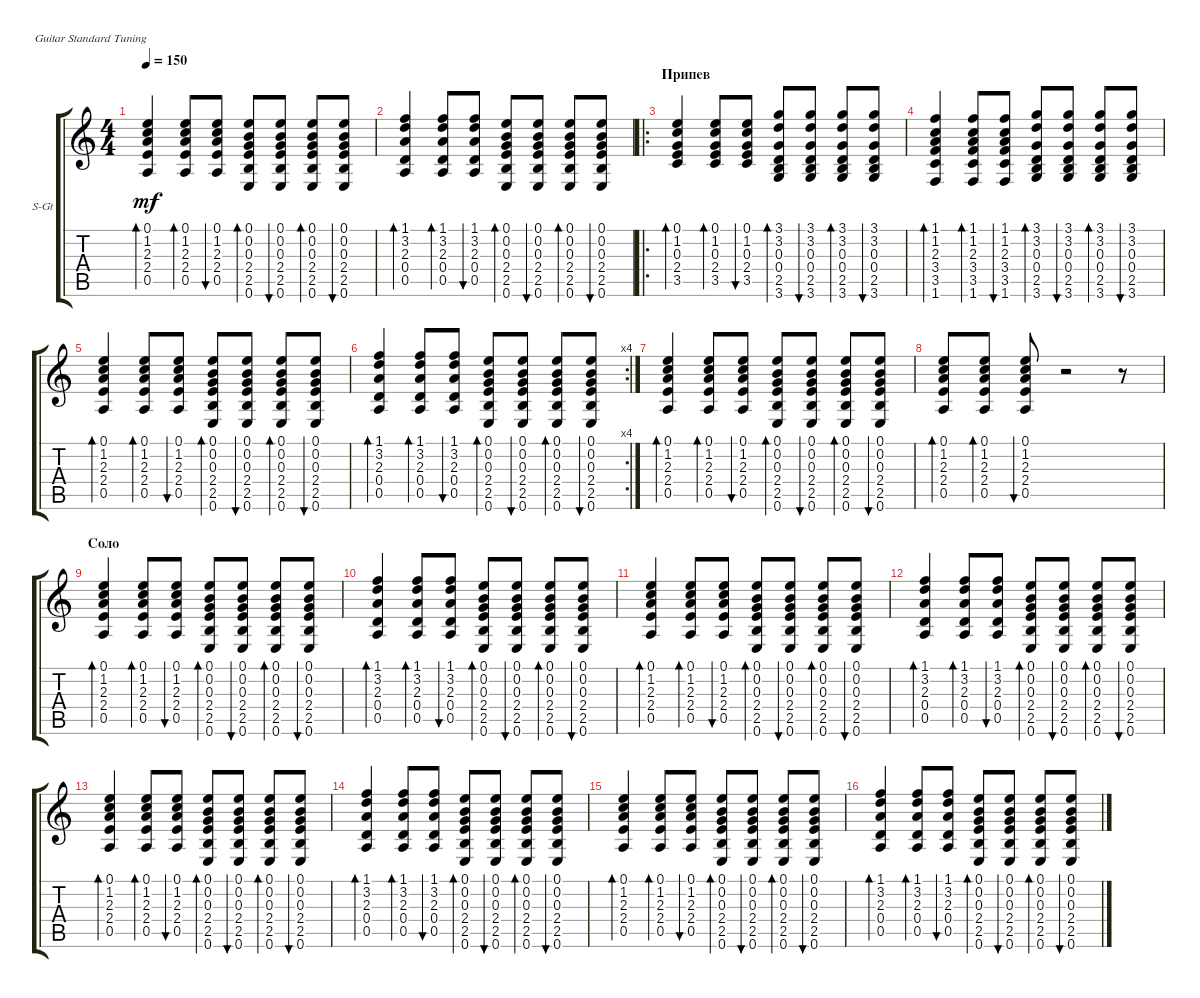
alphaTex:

\defaultSystemsLayout 4
\bracketExtendMode groupsimilarinstruments
\firstSystemTrackNameOrientation horizontal
\otherSystemsTrackNameOrientation horizontal
\track ("Acoustic" "S-Gt") {instrument acousticguitarsteel}
\staff {score tabs}
\tuning (E4 B3 G3 D3 A2 E2)
\ts (4 4)
\tempo 150
\clef g2
\ks c
(0.5 2.4 2.3 1.2 0.1).4{bd 30 dy mf} (0.5 2.4 2.3 1.2 0.1).8{bd 30} (0.5 2.4 2.3 1.2 0.1).8{bu 30} (0.6 2.5 2.4 0.3 0.2 0.1).8{bd 30} (0.6 2.5 2.4 0.3 0.2 0.1).8{bu 30} (0.6 2.5 2.4 0.3 0.2 0.1).8{bd 30} (0.6 2.5 2.4 0.3 0.2 0.1).8{bu 30} |
(0.5 0.4 2.3 3.2 1.1).4{bd 30} (0.5 0.4 2.3 3.2 1.1).8{bd 30} (0.5 0.4 2.3 3.2 1.1).8{bu 30} (0.6 2.5 2.4 0.3 0.2 0.1).8{bd 30} (0.6 2.5 2.4 0.3 0.2 0.1).8{bu 30} (0.6 2.5 2.4 0.3 0.2 0.1).8{bd 30} (0.6 2.5 2.4 0.3 0.2 0.1).8{bu 30} |
\ro
\section ("" "Припев")
(3.5 2.4 0.3 1.2 0.1).4{bd 30} (3.5 2.4 0.3 1.2 0.1).8{bd 30} (3.5 2.4 0.3 1.2 0.1).8{bu 30} (3.6 2.5 0.4 0.3 3.2 3.1).8{bd 30} (3.6 2.5 0.4 0.3 3.2 3.1).8{bu 30} (3.6 2.5 0.4 0.3 3.2 3.1).8{bd 30} (3.6 2.5 0.4 0.3 3.2 3.1).8{bu 30} |
(3.5 3.4 2.3 1.2 1.1 1.6).4{bd 30} (3.5 3.4 2.3 1.2 1.1 1.6).8{bd 30} (3.5 3.4 2.3 1.2 1.1 1.6).8{bu 30} (3.6 2.5 0.4 0.3 3.2 3.1).8{bd 30} (3.6 2.5 0.4 0.3 3.2 3.1).8{bu 30} (3.6 2.5 0.4 0.3 3.2 3.1).8{bd 30} (3.6 2.5 0.4 0.3 3.2 3.1).8{bu 30} |
(0.5 2.4 2.3 1.2 0.1).4{bd 30} (0.5 2.4 2.3 1.2 0.1).8{bd 30} (0.5 2.4 2.3 1.2 0.1).8{bu 30} (0.6 2.5 2.4 0.3 0.2 0.1).8{bd 30} (0.6 2.5 2.4 0.3 0.2 0.1).8{bu 30} (0.6 2.5 2.4 0.3 0.2 0.1).8{bd 30} (0.6 2.5 2.4 0.3 0.2 0.1).8{bu 30} |
\rc 4
(0.5 0.4 2.3 3.2 1.1).4{bd 30} (0.5 0.4 2.3 3.2 1.1).8{bd 30} (0.5 0.4 2.3 3.2 1.1).8{bu 30} (0.6 2.5 2.4 0.3 0.2 0.1).8{bd 30} (0.6 2.5 2.4 0.3 0.2 0.1).8{bu 30} (0.6 2.5 2.4 0.3 0.2 0.1).8{bd 30} (0.6 2.5 2.4 0.3 0.2 0.1).8{bu 30} |
(0.5 2.4 2.3 1.2 0.1).4{bd 30} (0.5 2.4 2.3 1.2 0.1).8{bd 30} (0.5 2.4 2.3 1.2 0.1).8{bu 30} (0.6 2.5 2.4 0.3 0.2 0.1).8{bd 30} (0.6 2.5 2.4 0.3 0.2 0.1).8{bu 30} (0.6 2.5 2.4 0.3 0.2 0.1).8{bd 30} (0.6 2.5 2.4 0.3 0.2 0.1).8{bu 30} |
(0.5 2.4 2.3 1.2 0.1).8{bd 30} (0.5 2.4 2.3 1.2 0.1).8{bd 30} (0.5 2.4 2.3 1.2 0.1).8{bu 30} r.2 r.8 |
\section ("" "Соло")
(0.5 2.4 2.3 1.2 0.1).4{bd 30} (0.5 2.4 2.3 1.2 0.1).8{bd 30} (0.5 2.4 2.3 1.2 0.1).8{bu 30} (0.6 2.5 2.4 0.3 0.2 0.1).8{bd 30} (0.6 2.5 2.4 0.3 0.2 0.1).8{bu 30} (0.6 2.5 2.4 0.3 0.2 0.1).8{bd 30} (0.6 2.5 2.4 0.3 0.2 0.1).8{bu 30} |
(0.5 0.4 2.3 3.2 1.1).4{bd 30} (0.5 0.4 2.3 3.2 1.1).8{bd 30} (0.5 0.4 2.3 3.2 1.1).8{bu 30} (0.6 2.5 2.4 0.3 0.2 0.1).8{bd 30} (0.6 2.5 2.4 0.3 0.2 0.1).8{bu 30} (0.6 2.5 2.4 0.3 0.2 0.1).8{bd 30} (0.6 2.5 2.4 0.3 0.2 0.1).8{bu 30} |
(0.5 2.4 2.3 1.2 0.1).4{bd 30} (0.5 2.4 2.3 1.2 0.1).8{bd 30} (0.5 2.4 2.3 1.2 0.1).8{bu 30} (0.6 2.5 2.4 0.3 0.2 0.1).8{bd 30} (0.6 2.5 2.4 0.3 0.2 0.1).8{bu 30} (0.6 2.5 2.4 0.3 0.2 0.1).8{bd 30} (0.6 2.5 2.4 0.3 0.2 0.1).8{bu 30} |
(0.5 0.4 2.3 3.2 1.1).4{bd 30} (0.5 0.4 2.3 3.2 1.1).8{bd 30} (0.5 0.4 2.3 3.2 1.1).8{bu 30} (0.6 2.5 2.4 0.3 0.2 0.1).8{bd 30} (0.6 2.5 2.4 0.3 0.2 0.1).8{bu 30} (0.6 2.5 2.4 0.3 0.2 0.1).8{bd 30} (0.6 2.5 2.4 0.3 0.2 0.1).8{bu 30} |
(0.5 2.4 2.3 1.2 0.1).4{bd 30} (0.5 2.4 2.3 1.2 0.1).8{bd 30} (0.5 2.4 2.3 1.2 0.1).8{bu 30} (0.6 2.5 2.4 0.3 0.2 0.1).8{bd 30} (0.6 2.5 2.4 0.3 0.2 0.1).8{bu 30} (0.6 2.5 2.4 0.3 0.2 0.1).8{bd 30} (0.6 2.5 2.4 0.3 0.2 0.1).8{bu 30} |
(0.5 0.4 2.3 3.2 1.1).4{bd 30} (0.5 0.4 2.3 3.2 1.1).8{bd 30} (0.5 0.4 2.3 3.2 1.1).8{bu 30} (0.6 2.5 2.4 0.3 0.2 0.1).8{bd 30} (0.6 2.5 2.4 0.3 0.2 0.1).8{bu 30} (0.6 2.5 2.4 0.3 0.2 0.1).8{bd 30} (0.6 2.5 2.4 0.3 0.2 0.1).8{bu 30} |
(0.5 2.4 2.3 1.2 0.1).4{bd 30} (0.5 2.4 2.3 1.2 0.1).8{bd 30} (0.5 2.4 2.3 1.2 0.1).8{bu 30} (0.6 2.5 2.4 0.3 0.2 0.1).8{bd 30} (0.6 2.5 2.4 0.3 0.2 0.1).8{bu 30} (0.6 2.5 2.4 0.3 0.2 0.1).8{bd 30} (0.6 2.5 2.4 0.3 0.2 0.1).8{bu 30} |
(0.5 0.4 2.3 3.2 1.1).4{bd 30} (0.5 0.4 2.3 3.2 1.1).8{bd 30} (0.5 0.4 2.3 3.2 1.1).8{bu 30} (0.6 2.5 2.4 0.3 0.2 0.1).8{bd 30} (0.6 2.5 2.4 0.3 0.2 0.1).8{bu 30} (0.6 2.5 2.4 0.3 0.2 0.1).8{bd 30} (0.6 2.5 2.4 0.3 0.2 0.1).8{bu 30}
